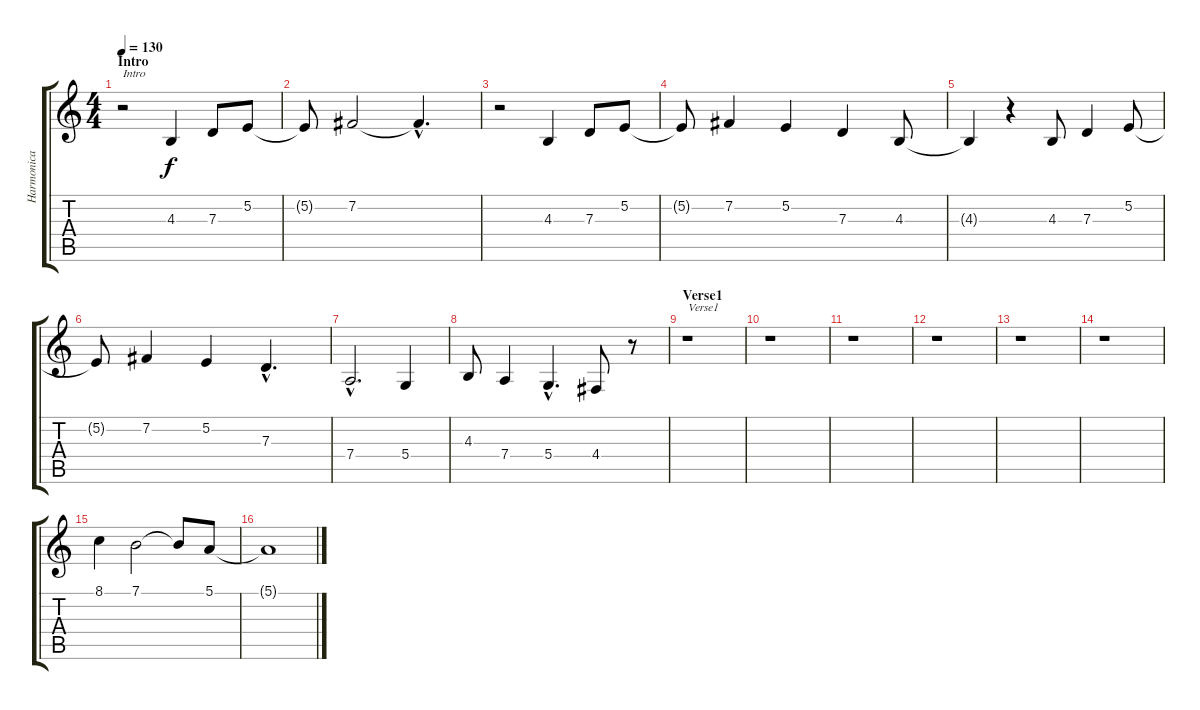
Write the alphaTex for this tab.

\track ("Harmonica" "Harmonica") {instrument harmonica}
\staff {score tabs}
\tuning (E4 B3 G3 D3 A2 E2) {hide}
\ts (4 4)
\section ("" "Intro")
\tempo 130
\clef g2
\ks c
r.2{txt "Intro" dy f instrument harmonica} 4.3.4 7.3.8 5.2.8 |
5.2{t}.8 7.2.2 7.2{hac t}.4{d} |
r.2 4.3.4 7.3.8 5.2.8 |
5.2{t}.8 7.2.4 5.2.4 7.3.4 4.3.8 |
4.3{t}.4 r.4 4.3.8 7.3.4 5.2.8 |
5.2{t}.8 7.2.4 5.2.4 7.3{hac}.4{d} |
7.4{hac}.2{d} 5.4.4 |
4.3.8 7.4.4 5.4{hac}.4{d} 4.4.8 r.8 |
\section ("" "Verse1")
r.1{txt "Verse1"} |
r.1 |
r.1 |
r.1 |
r.1 |
r.1 |
8.1.4 7.1.2 7.1{t}.8 5.1.8 |
5.1{t}.1
